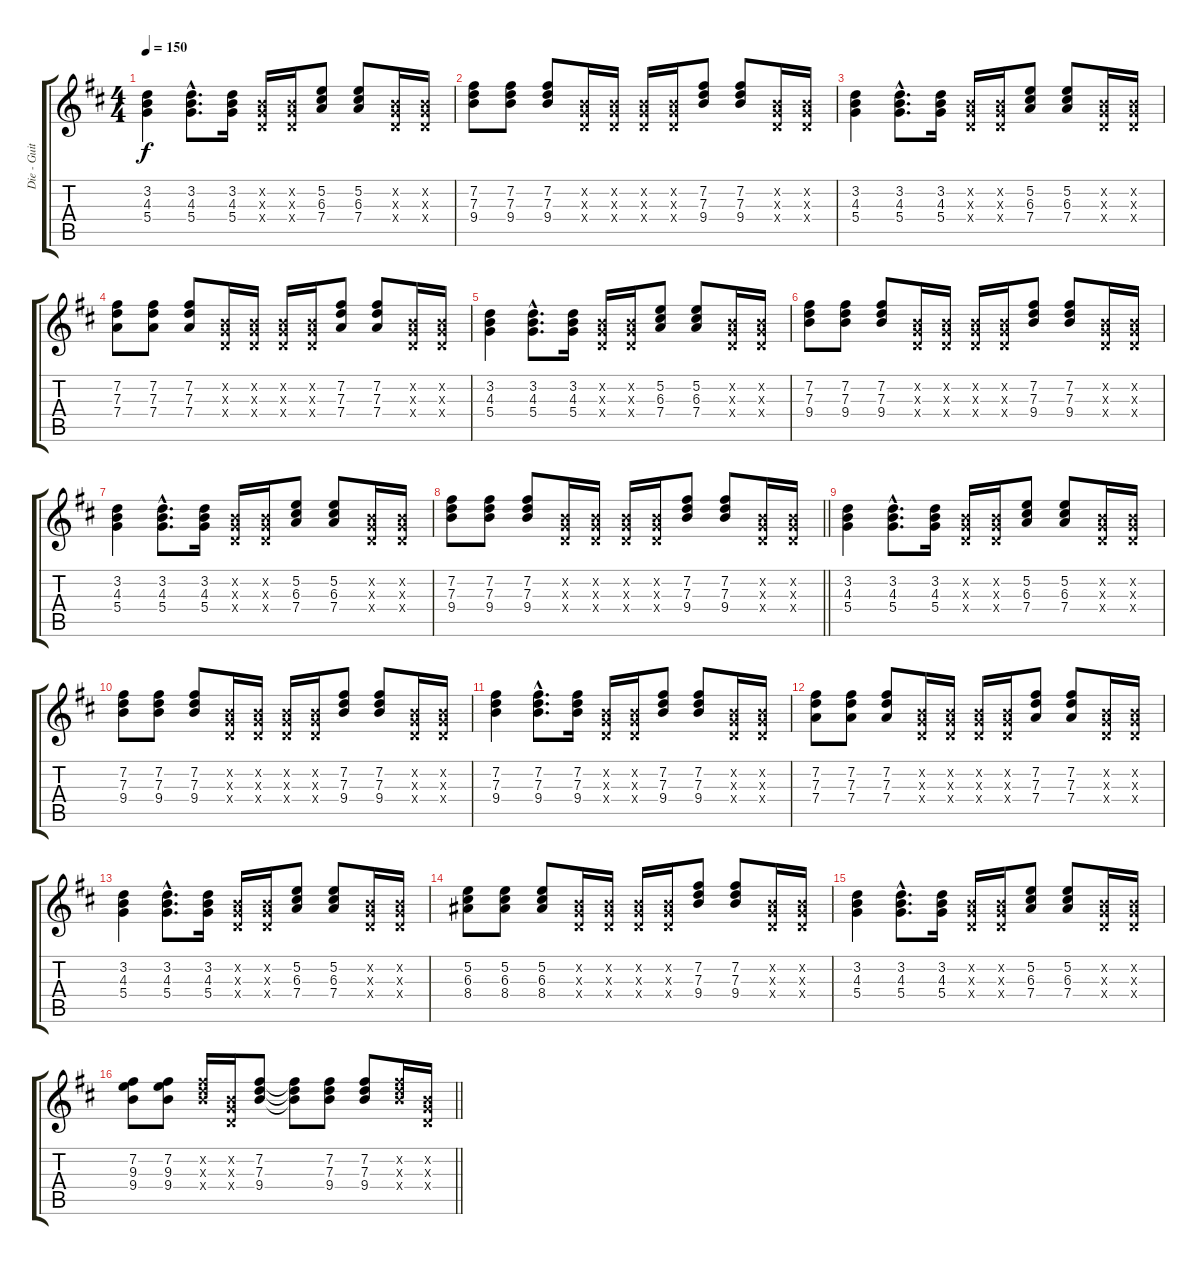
\track ("Die - Guitar 1(Main)" "Die - Guit") {instrument distortionguitar}
\staff {score tabs}
\tuning (E4 B3 G3 D3 A2 E2) {hide}
\ts (4 4)
\tempo 150
\clef g2
\ks d
(3.2 4.3 5.4).4{dy f volume 13 instrument distortionguitar} (3.2{hac} 4.3{hac} 5.4{hac}).8{d} (3.2 4.3 5.4).16 (0.2{x} 0.3{x} 0.4{x}).16 (0.2{x} 0.3{x} 0.4{x}).16 (5.2 6.3 7.4).8 (5.2 6.3 7.4).8 (0.2{x} 0.3{x} 0.4{x}).16 (0.2{x} 0.3{x} 0.4{x}).16 |
(7.2 7.3 9.4).8 (7.2 7.3 9.4).8 (7.2 7.3 9.4).8 (0.2{x} 0.3{x} 0.4{x}).16 (0.2{x} 0.3{x} 0.4{x}).16 (0.2{x} 0.3{x} 0.4{x}).16 (0.2{x} 0.3{x} 0.4{x}).16 (7.2 7.3 9.4).8 (7.2 7.3 9.4).8 (0.2{x} 0.3{x} 0.4{x}).16 (0.2{x} 0.3{x} 0.4{x}).16 |
(3.2 4.3 5.4).4 (3.2{hac} 4.3{hac} 5.4{hac}).8{d} (3.2 4.3 5.4).16 (0.2{x} 0.3{x} 0.4{x}).16 (0.2{x} 0.3{x} 0.4{x}).16 (5.2 6.3 7.4).8 (5.2 6.3 7.4).8 (0.2{x} 0.3{x} 0.4{x}).16 (0.2{x} 0.3{x} 0.4{x}).16 |
(7.2 7.3 7.4).8 (7.2 7.3 7.4).8 (7.2 7.3 7.4).8 (0.2{x} 0.3{x} 0.4{x}).16 (0.2{x} 0.3{x} 0.4{x}).16 (0.2{x} 0.3{x} 0.4{x}).16 (0.2{x} 0.3{x} 0.4{x}).16 (7.2 7.3 7.4).8 (7.2 7.3 7.4).8 (0.2{x} 0.3{x} 0.4{x}).16 (0.2{x} 0.3{x} 0.4{x}).16 |
(3.2 4.3 5.4).4 (3.2{hac} 4.3{hac} 5.4{hac}).8{d} (3.2 4.3 5.4).16 (0.2{x} 0.3{x} 0.4{x}).16 (0.2{x} 0.3{x} 0.4{x}).16 (5.2 6.3 7.4).8 (5.2 6.3 7.4).8 (0.2{x} 0.3{x} 0.4{x}).16 (0.2{x} 0.3{x} 0.4{x}).16 |
(7.2 7.3 9.4).8 (7.2 7.3 9.4).8 (7.2 7.3 9.4).8 (0.2{x} 0.3{x} 0.4{x}).16 (0.2{x} 0.3{x} 0.4{x}).16 (0.2{x} 0.3{x} 0.4{x}).16 (0.2{x} 0.3{x} 0.4{x}).16 (7.2 7.3 9.4).8 (7.2 7.3 9.4).8 (0.2{x} 0.3{x} 0.4{x}).16 (0.2{x} 0.3{x} 0.4{x}).16 |
(3.2 4.3 5.4).4 (3.2{hac} 4.3{hac} 5.4{hac}).8{d} (3.2 4.3 5.4).16 (0.2{x} 0.3{x} 0.4{x}).16 (0.2{x} 0.3{x} 0.4{x}).16 (5.2 6.3 7.4).8 (5.2 6.3 7.4).8 (0.2{x} 0.3{x} 0.4{x}).16 (0.2{x} 0.3{x} 0.4{x}).16 |
\barLineRight lightlight
(7.2 7.3 9.4).8 (7.2 7.3 9.4).8 (7.2 7.3 9.4).8 (0.2{x} 0.3{x} 0.4{x}).16 (0.2{x} 0.3{x} 0.4{x}).16 (0.2{x} 0.3{x} 0.4{x}).16 (0.2{x} 0.3{x} 0.4{x}).16 (7.2 7.3 9.4).8 (7.2 7.3 9.4).8 (0.2{x} 0.3{x} 0.4{x}).16 (0.2{x} 0.3{x} 0.4{x}).16 |
(3.2 4.3 5.4).4{volume 13 instrument distortionguitar} (3.2{hac} 4.3{hac} 5.4{hac}).8{d} (3.2 4.3 5.4).16 (0.2{x} 0.3{x} 0.4{x}).16 (0.2{x} 0.3{x} 0.4{x}).16 (5.2 6.3 7.4).8 (5.2 6.3 7.4).8 (0.2{x} 0.3{x} 0.4{x}).16 (0.2{x} 0.3{x} 0.4{x}).16 |
(7.2 7.3 9.4).8 (7.2 7.3 9.4).8 (7.2 7.3 9.4).8 (0.2{x} 0.3{x} 0.4{x}).16 (0.2{x} 0.3{x} 0.4{x}).16 (0.2{x} 0.3{x} 0.4{x}).16 (0.2{x} 0.3{x} 0.4{x}).16 (7.2 7.3 9.4).8 (7.2 7.3 9.4).8 (0.2{x} 0.3{x} 0.4{x}).16 (0.2{x} 0.3{x} 0.4{x}).16 |
(7.2 7.3 9.4).4 (7.2{hac} 7.3{hac} 9.4{hac}).8{d} (7.2 7.3 9.4).16 (0.2{x} 0.3{x} 0.4{x}).16 (0.2{x} 0.3{x} 0.4{x}).16 (7.2 7.3 9.4).8 (7.2 7.3 9.4).8 (0.2{x} 0.3{x} 0.4{x}).16 (0.2{x} 0.3{x} 0.4{x}).16 |
(7.2 7.3 7.4).8 (7.2 7.3 7.4).8 (7.2 7.3 7.4).8 (0.2{x} 0.3{x} 0.4{x}).16 (0.2{x} 0.3{x} 0.4{x}).16 (0.2{x} 0.3{x} 0.4{x}).16 (0.2{x} 0.3{x} 0.4{x}).16 (7.2 7.3 7.4).8 (7.2 7.3 7.4).8 (0.2{x} 0.3{x} 0.4{x}).16 (0.2{x} 0.3{x} 0.4{x}).16 |
(3.2 4.3 5.4).4 (3.2{hac} 4.3{hac} 5.4{hac}).8{d} (3.2 4.3 5.4).16 (0.2{x} 0.3{x} 0.4{x}).16 (0.2{x} 0.3{x} 0.4{x}).16 (5.2 6.3 7.4).8 (5.2 6.3 7.4).8 (0.2{x} 0.3{x} 0.4{x}).16 (0.2{x} 0.3{x} 0.4{x}).16 |
(5.2 6.3 8.4).8 (5.2 6.3 8.4).8 (5.2 6.3 8.4).8 (0.2{x} 0.3{x} 0.4{x}).16 (0.2{x} 0.3{x} 0.4{x}).16 (0.2{x} 0.3{x} 0.4{x}).16 (0.2{x} 0.3{x} 0.4{x}).16 (7.2 7.3 9.4).8 (7.2 7.3 9.4).8 (0.2{x} 0.3{x} 0.4{x}).16 (0.2{x} 0.3{x} 0.4{x}).16 |
(3.2 4.3 5.4).4 (3.2{hac} 4.3{hac} 5.4{hac}).8{d} (3.2 4.3 5.4).16 (0.2{x} 0.3{x} 0.4{x}).16 (0.2{x} 0.3{x} 0.4{x}).16 (5.2 6.3 7.4).8 (5.2 6.3 7.4).8 (0.2{x} 0.3{x} 0.4{x}).16 (0.2{x} 0.3{x} 0.4{x}).16 |
\barLineRight lightlight
(7.2 9.3 9.4).8 (7.2 9.3 9.4).8 (7.2{x} 7.3{x} 9.4{x}).16 (0.2{x} 0.3{x} 0.4{x}).16 (7.2 7.3 9.4).8 (7.2{t} 7.3{t} 9.4{t}).8 (7.2 7.3 9.4).8 (7.2 7.3 9.4).8 (7.2{x} 7.3{x} 9.4{x}).16 (0.2{x} 0.3{x} 0.4{x}).16
